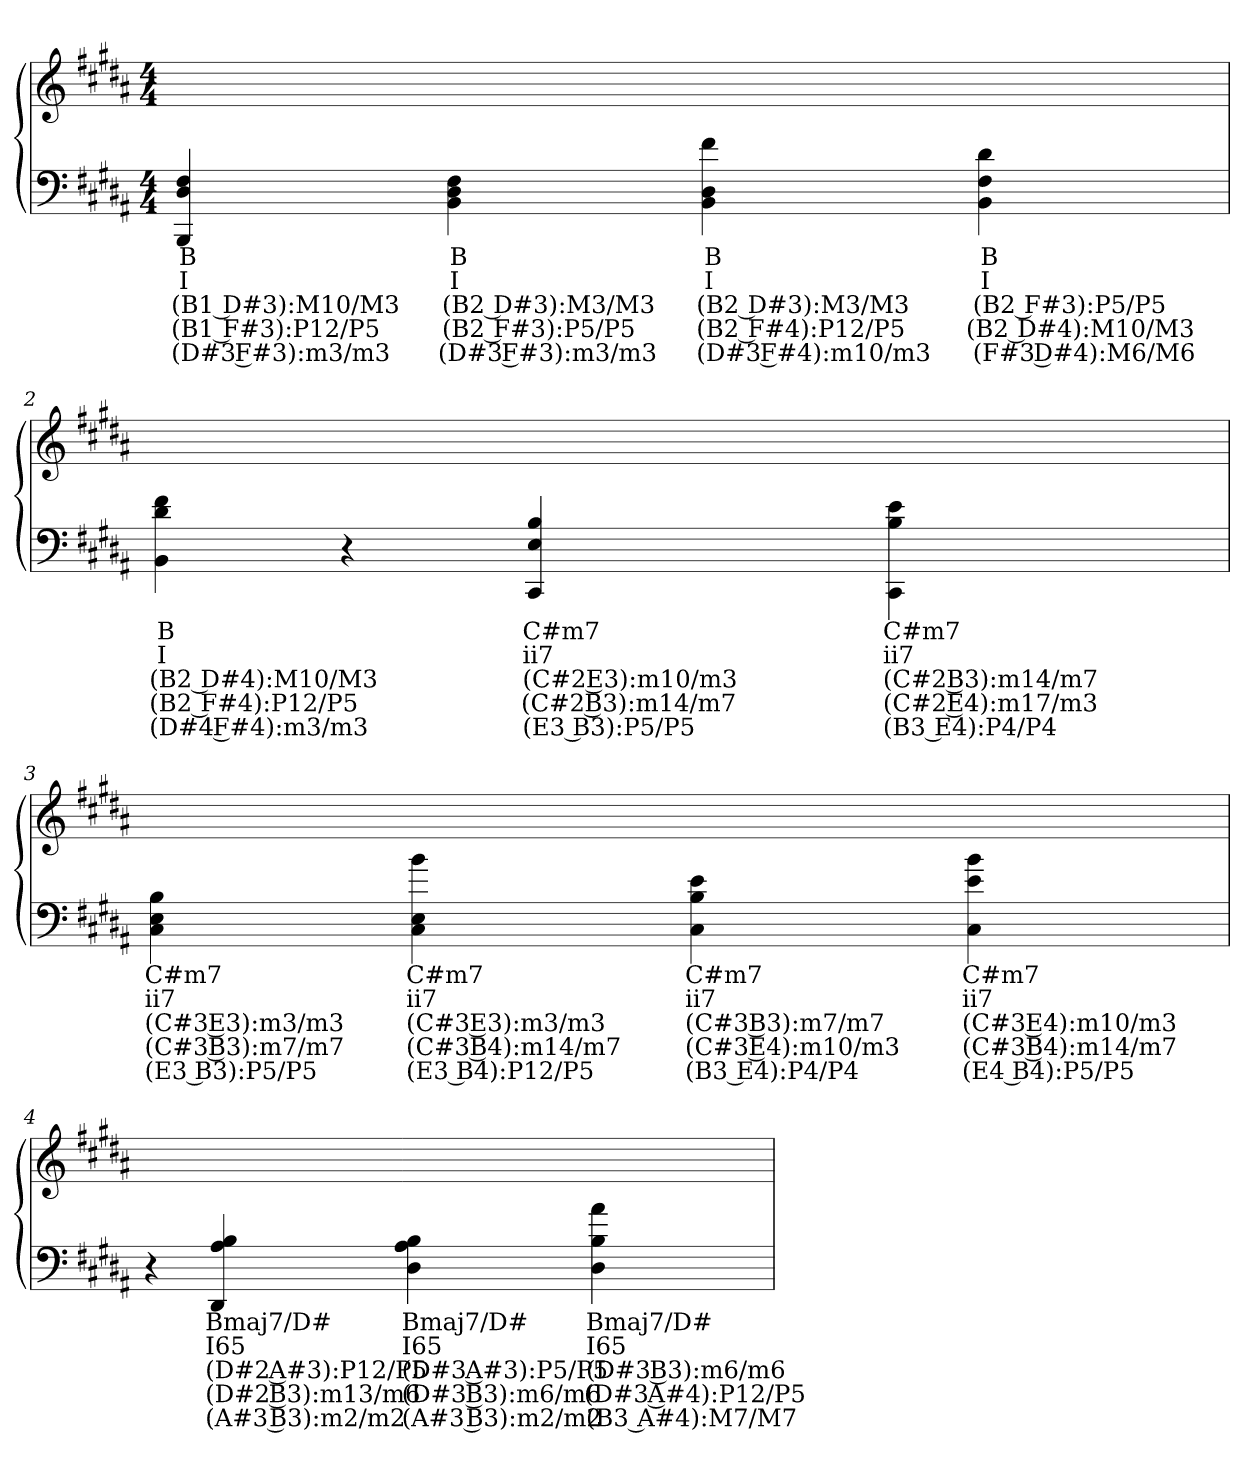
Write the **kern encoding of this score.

**kern	**text	**text	**text	**text	**text	**kern
*part2	*part2	*part2	*part2	*part2	*part2	*part1
*staff2	*staff2	*staff2	*staff2	*staff2	*staff2	*staff1
*clefF4	*	*	*	*	*	*clefG2
*k[f#c#g#d#a#]	*	*	*	*	*	*k[f#c#g#d#a#]
*B:	*	*	*	*	*	*B:
*M4/4	*	*	*	*	*	*M4/4
*MM60	*	*	*	*	*	*MM60
=1	=1	=1	=1	=1	=1	=1
4BBB 4D# 4F#	B	I	(B1 D#3):M10/M3	(B1 F#3):P12/P5	(D#3 F#3):m3/m3	1ryy
4BB 4D# 4F#	B	I	(B2 D#3):M3/M3	(B2 F#3):P5/P5	(D#3 F#3):m3/m3	.
4BB 4D# 4f#	B	I	(B2 D#3):M3/M3	(B2 F#4):P12/P5	(D#3 F#4):m10/m3	.
4BB 4F# 4d#	B	I	(B2 F#3):P5/P5	(B2 D#4):M10/M3	(F#3 D#4):M6/M6	.
=2	=2	=2	=2	=2	=2	=2
4BB 4d# 4f#	B	I	(B2 D#4):M10/M3	(B2 F#4):P12/P5	(D#4 F#4):m3/m3	1ryy
4r	.	.	.	.	.	.
4CC# 4E 4B	C#m7	ii7	(C#2 E3):m10/m3	(C#2 B3):m14/m7	(E3 B3):P5/P5	.
4CC# 4B 4e	C#m7	ii7	(C#2 B3):m14/m7	(C#2 E4):m17/m3	(B3 E4):P4/P4	.
=3	=3	=3	=3	=3	=3	=3
4C# 4E 4B	C#m7	ii7	(C#3 E3):m3/m3	(C#3 B3):m7/m7	(E3 B3):P5/P5	1ryy
4C# 4E 4b	C#m7	ii7	(C#3 E3):m3/m3	(C#3 B4):m14/m7	(E3 B4):P12/P5	.
4C# 4B 4e	C#m7	ii7	(C#3 B3):m7/m7	(C#3 E4):m10/m3	(B3 E4):P4/P4	.
4C# 4e 4b	C#m7	ii7	(C#3 E4):m10/m3	(C#3 B4):m14/m7	(E4 B4):P5/P5	.
=4	=4	=4	=4	=4	=4	=4
4r	.	.	.	.	.	1ryy
4DD# 4A# 4B	Bmaj7/D#	I65	(D#2 A#3):P12/P5	(D#2 B3):m13/m6	(A#3 B3):m2/m2	.
4D# 4A# 4B	Bmaj7/D#	I65	(D#3 A#3):P5/P5	(D#3 B3):m6/m6	(A#3 B3):m2/m2	.
4D# 4B 4a#	Bmaj7/D#	I65	(D#3 B3):m6/m6	(D#3 A#4):P12/P5	(B3 A#4):M7/M7	.
=	=	=	=	=	=	=
*-	*-	*-	*-	*-	*-	*-
